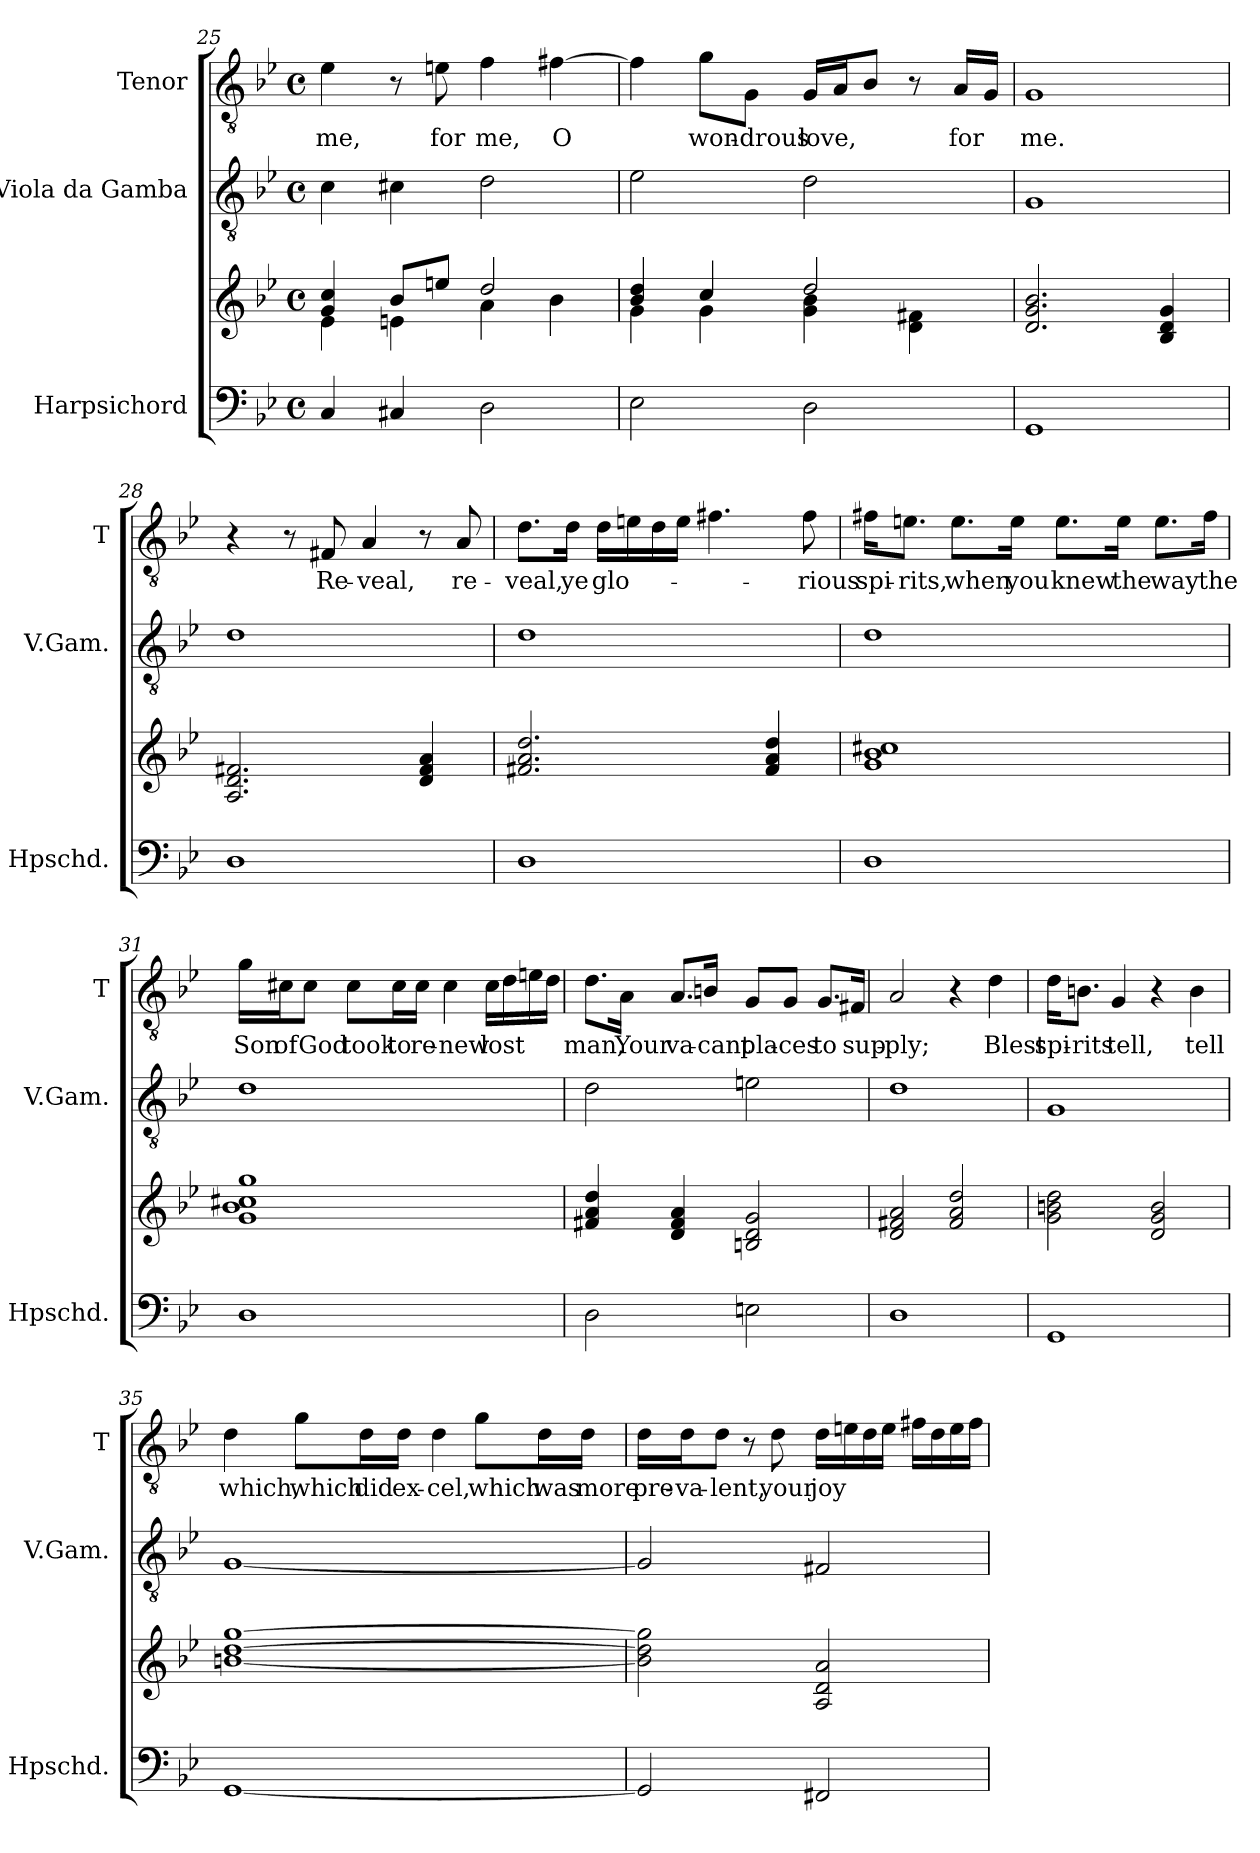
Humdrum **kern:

**kern	**kern	**kern	**kern	**text
*part3	*part3	*part2	*part1	*part1
*staff4	*staff3	*staff2	*staff1	*staff1
*I"Harpsichord	*	*I"Viola da Gamba	*I"Tenor	*
*I'Hpschd.	*	*I'V.Gam.	*I'T	*
*clefF4	*clefG2	*clefGv2	*clefGv2	*
*	*	*ITrd7c12	*	*
*k[b-e-]	*k[b-e-]	*k[b-e-]	*k[b-e-]	*
*B-:	*B-:	*B-:	*B-:	*
*M4/4	*M4/4	*M4/4	*M4/4	*
*met(c)	*met(c)	*met(c)	*met(c)	*
=25	=25	=25	=25	=25
*	*^	*	*	*
!	!	!	!	!	!LO:LY:b
4C/	4g/ 4cc/	4e-\	4C\	4e-\	me,
4C#X/	8b-/L	4en\	4C#X\	8r	.
!	!	!	!	!	!LO:LY:b
.	8een/J	.	.	8en\	for
!	!	!	!	!	!LO:LY:b
2D\	2dd/	4a\	2D\	4f\	me,
!	!	!	!	!	!LO:LY:b
.	.	4b-\	.	[4f#X\	O
=26	=26	=26	=26	=26	=26
2E-\	4b-/ 4dd/	4g\	2E-\	4f#\]	.
!	!	!	!	!	!LO:LY:b
.	4cc/	4g\	.	8g\L	won-
!	!	!	!	!	!LO:LY:b
.	.	.	.	8G\J	-drous
!	!	!	!	!	!LO:LY:b
2D\	2dd/	4g\ 4b-\	2D\	16G/LL	love,
.	.	.	.	16A/J	.
.	.	.	.	8B-/J	.
.	.	4d\ 4f#X\	.	8r	.
!	!	!	!	!	!LO:LY:b
.	.	.	.	16A/LL	for
.	.	.	.	16G/JJ	.
*	*v	*v	*	*	*
=27	=27	=27	=27	=27
!	!	!	!	!LO:LY:b
1GG	2.d/ 2.g/ 2.b-/	1GG	1G	me.
.	4B-/ 4d/ 4g/	.	.	.
!!LO:LB:g=z
=28	=28	=28	=28	=28
1D	2.A/ 2.d/ 2.f#X/	1D	4r	.
.	.	.	8r	.
!	!	!	!	!LO:LY:b
.	.	.	8F#X/	Re-
!	!	!	!	!LO:LY:b
.	.	.	4A/	-veal,
.	4d/ 4f#/ 4a/	.	8r	.
!	!	!	!	!LO:LY:b
.	.	.	8A/	re-
=29	=29	=29	=29	=29
!	!	!	!	!LO:LY:b
1D	2.f#X/ 2.a/ 2.dd/	1D	8.d\L	-veal,
!	!	!	!	!LO:LY:b
.	.	.	16d\Jk	ye
!	!	!	!	!LO:LY:b
.	.	.	16d\LL	glo-
.	.	.	16en\	.
.	.	.	16d\	.
.	.	.	16e\JJ	.
.	.	.	4.f#X\	.
.	4f#/ 4a/ 4dd/	.	.	.
!	!	!	!	!LO:LY:b
.	.	.	8f#\	-rious
=30	=30	=30	=30	=30
!	!	!	!	!LO:LY:b
1D	1g 1b- 1cc#X	1D	16f#X\KL	spi-
!	!	!	!	!LO:LY:b
.	.	.	8.en\J	-rits,
!	!	!	!	!LO:LY:b
.	.	.	8.e\L	when
!	!	!	!	!LO:LY:b
.	.	.	16e\Jk	you
!	!	!	!	!LO:LY:b
.	.	.	8.e\L	knew
!	!	!	!	!LO:LY:b
.	.	.	16e\Jk	the
!	!	!	!	!LO:LY:b
.	.	.	8.e\L	way
!	!	!	!	!LO:LY:b
.	.	.	16f#\Jk	the
!!LO:LB:g=z
=31	=31	=31	=31	=31
!	!	!	!	!LO:LY:b
1D	1g 1b- 1cc#X 1gg	1D	16g\LL	Son
!	!	!	!	!LO:LY:b
.	.	.	16c#X\J	of
!	!	!	!	!LO:LY:b
.	.	.	8c#\J	God
!	!	!	!	!LO:LY:b
.	.	.	8c#\L	took
!	!	!	!	!LO:LY:b
.	.	.	16c#\L	to
!	!	!	!	!LO:LY:b
.	.	.	16c#\JJ	re-
!	!	!	!	!LO:LY:b
.	.	.	4c#\	-new
!	!	!	!	!LO:LY:b
.	.	.	16c#\LL	lost
.	.	.	16d\	.
.	.	.	16en\	.
.	.	.	16d\JJ	.
=32	=32	=32	=32	=32
!	!	!	!	!LO:LY:b
2D\	4f#X/ 4a/ 4dd/	2D\	8.d\L	man,
!	!	!	!	!LO:LY:b
.	.	.	16A\Jk	Your
!	!	!	!	!LO:LY:b
.	4d/ 4f#/ 4a/	.	8.A/L	va-
!	!	!	!	!LO:LY:b
.	.	.	16Bn/Jk	-cant
!	!	!	!	!LO:LY:b
2En\	2Bn/ 2d/ 2g/	2En\	8G/L	pla-
!	!	!	!	!LO:LY:b
.	.	.	8G/J	-ces
!	!	!	!	!LO:LY:b
.	.	.	8.G/L	to
!	!	!	!	!LO:LY:b
.	.	.	16F#X/Jk	sup-
=33	=33	=33	=33	=33
!	!	!	!	!LO:LY:b
1D	2d/ 2f#X/ 2a/	1D	2A/	-ply;
.	2f#/ 2a/ 2dd/	.	4r	.
!	!	!	!	!LO:LY:b
.	.	.	4d\	Blest
!!LO:PB:g=z
=34	=34	=34	=34	=34
!	!	!	!	!LO:LY:b
1GG	2g\ 2bn\ 2dd\	1GG	16d\KL	spi-
!	!	!	!	!LO:LY:b
.	.	.	8.Bn\J	-rits
!	!	!	!	!LO:LY:b
.	.	.	4G/	tell,
.	2d/ 2g/ 2b/	.	4r	.
!	!	!	!	!LO:LY:b
.	.	.	4B\	tell
=35	=35	=35	=35	=35
!	!	!	!	!LO:LY:b
[1GG	[1bn [1dd [1gg	[1GG	4d\	which,
!	!	!	!	!LO:LY:b
.	.	.	8g\L	which
!	!	!	!	!LO:LY:b
.	.	.	16d\L	did
!	!	!	!	!LO:LY:b
.	.	.	16d\JJ	ex-
!	!	!	!	!LO:LY:b
.	.	.	4d\	-cel,
!	!	!	!	!LO:LY:b
.	.	.	8g\L	which
!	!	!	!	!LO:LY:b
.	.	.	16d\L	was
!	!	!	!	!LO:LY:b
.	.	.	16d\JJ	more
=36	=36	=36	=36	=36
!	!	!	!	!LO:LY:b
2GG/]	2b\] 2dd\] 2gg\]	2GG/]	16d\LL	pre-
!	!	!	!	!LO:LY:b
.	.	.	16d\J	-va-
!	!	!	!	!LO:LY:b
.	.	.	8d\J	-lent,
.	.	.	8r	.
!	!	!	!	!LO:LY:b
.	.	.	8d\	your
!	!	!	!	!LO:LY:b
2FF#X/	2A/ 2d/ 2a/	2FF#X/	16d\LL	joy
.	.	.	16en\	.
.	.	.	16d\	.
.	.	.	16e\JJ	.
.	.	.	16f#X\LL	.
.	.	.	16d\	.
.	.	.	16e\	.
.	.	.	16f#\JJ	.
=	=	=	=	=
*-	*-	*-	*-	*-
